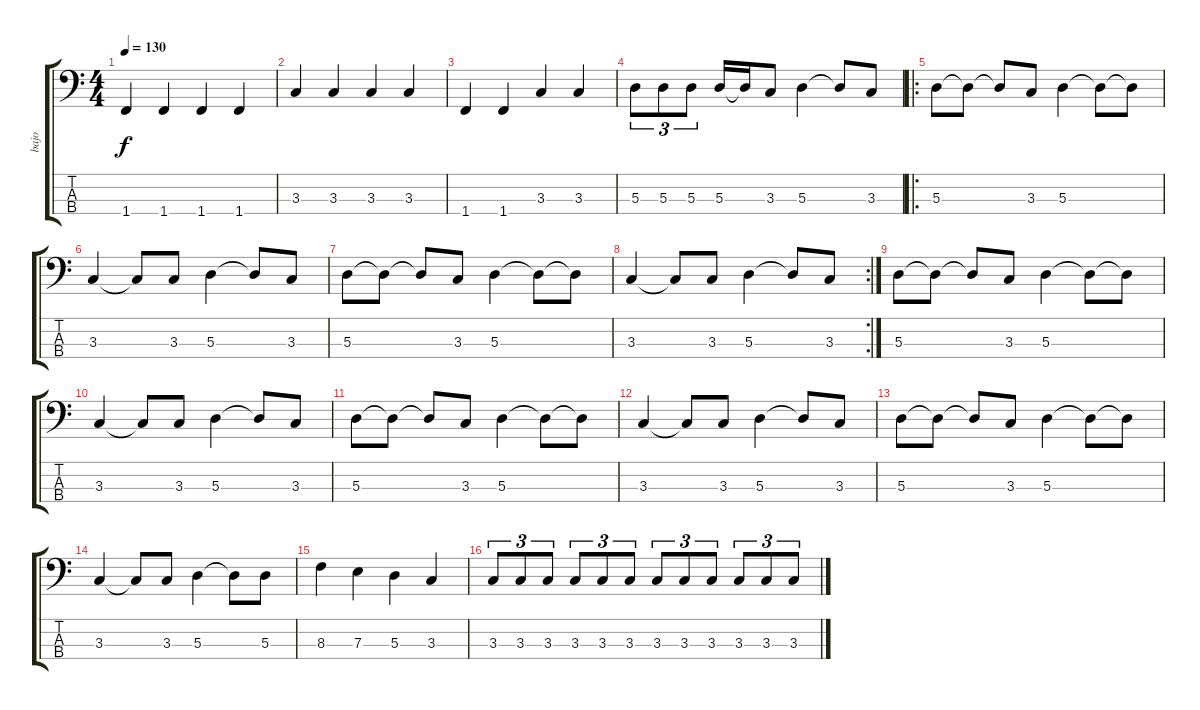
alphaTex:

\track ("bajo" "bajo") {instrument electricbassfinger}
\staff {score tabs}
\tuning (G2 D2 A1 E1) {hide}
\ts (4 4)
\tempo 130
\clef f4
\ks c
1.4.4{dy f} 1.4.4 1.4.4 1.4.4 |
3.3.4 3.3.4 3.3.4 3.3.4 |
1.4.4 1.4.4 3.3.4 3.3.4 |
5.3.8{tu (3 2)} 5.3.8{tu (3 2)} 5.3.8{tu (3 2)} 5.3.16 5.3{t}.16 3.3.8 5.3.4 5.3{t}.8 3.3.8 |
\ro
5.3.8 5.3{t}.8 5.3{t}.8 3.3.8 5.3.4 5.3{t}.8 5.3{t}.8 |
3.3.4 3.3{t}.8 3.3.8 5.3.4 5.3{t}.8 3.3.8 |
5.3.8 5.3{t}.8 5.3{t}.8 3.3.8 5.3.4 5.3{t}.8 5.3{t}.8 |
\rc 2
3.3.4 3.3{t}.8 3.3.8 5.3.4 5.3{t}.8 3.3.8 |
5.3.8 5.3{t}.8 5.3{t}.8 3.3.8 5.3.4 5.3{t}.8 5.3{t}.8 |
3.3.4 3.3{t}.8 3.3.8 5.3.4 5.3{t}.8 3.3.8 |
5.3.8 5.3{t}.8 5.3{t}.8 3.3.8 5.3.4 5.3{t}.8 5.3{t}.8 |
3.3.4 3.3{t}.8 3.3.8 5.3.4 5.3{t}.8 3.3.8 |
5.3.8 5.3{t}.8 5.3{t}.8 3.3.8 5.3.4 5.3{t}.8 5.3{t}.8 |
3.3.4 3.3{t}.8 3.3.8 5.3.4 5.3{t}.8 5.3.8 |
8.3.4 7.3.4 5.3.4 3.3.4 |
3.3.8{tu (3 2)} 3.3.8{tu (3 2)} 3.3.8{tu (3 2)} 3.3.8{tu (3 2)} 3.3.8{tu (3 2)} 3.3.8{tu (3 2)} 3.3.8{tu (3 2)} 3.3.8{tu (3 2)} 3.3.8{tu (3 2)} 3.3.8{tu (3 2)} 3.3.8{tu (3 2)} 3.3.8{tu (3 2)}
